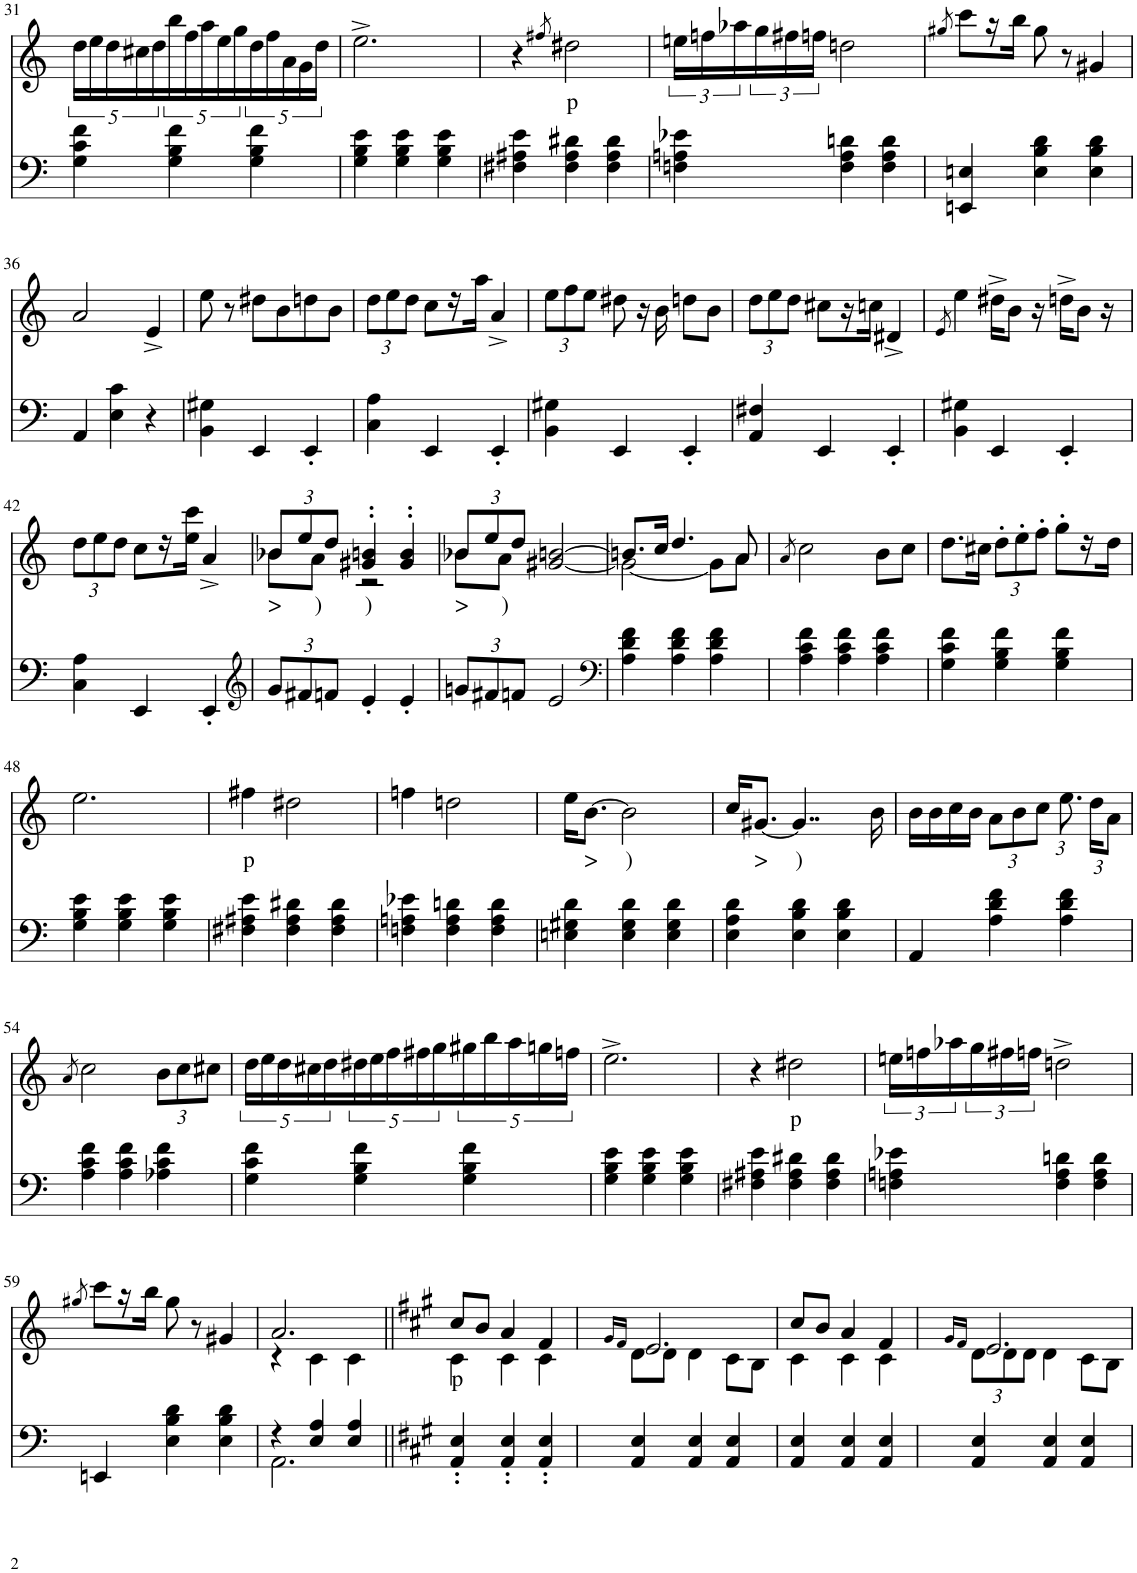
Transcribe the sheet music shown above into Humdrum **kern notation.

**kern	**kern	**text
*part2	*part1	*part1
*staff2	*staff1	*staff1
*I"Piano	*I"Piano	*
*I'Pno	*I'Pno	*
!!LO:PB:g=z
*clefF4	*clefG2	*
*k[]	*k[]	*
*M3/4	*M3/4	*
=31	=31	=31
4G\ 4c\ 4f\	20dd\LL	.
.	20ee\	.
.	20dd\	.
.	20cc#X\	.
.	20dd\	.
4G\ 4B\ 4f\	20bb\	.
.	20ff\	.
.	20aa\	.
.	20ee\	.
.	20gg\	.
4G\ 4B\ 4f\	20dd\	.
.	20ff\	.
.	20a\	.
.	20g\	.
.	20dd\JJ	.
=32	=32	=32
4G\ 4B\ 4e\	2.ee^\	.
4G\ 4B\ 4e\	.	.
4G\ 4B\ 4e\	.	.
=33	=33	=33
4F#X\ 4A#X\ 4e\	4r	.
.	8qff#X/	.
!	!	!LO:LY:b
4F#\ 4A#\ 4d#X\	2dd#X\	p
4F#\ 4A#\ 4d#\	.	.
=34	=34	=34
4Fn\ 4An\ 4e-X\	24een\LL	.
.	24ffn\	.
.	24aa-X\	.
.	24gg\	.
.	24ff#X\	.
.	24ffn\JJ	.
4F\ 4A\ 4dn\	2ddn\	.
4F\ 4A\ 4d\	.	.
=35	=35	=35
.	8qgg#X/	.
4EEn/ 4En/	8ccc\L	.
.	16r	.
.	16bb\JJ	.
4E\ 4B\ 4d\	8gg#\	.
.	8r	.
4E\ 4B\ 4d\	4g#X/	.
!!LO:LB:g=z
=36	=36	=36
4AA/	2a/	.
4E\ 4c\	.	.
4r	4e^/	.
=37	=37	=37
4BB\ 4G#X\	8ee\	.
.	8r	.
4EE/	8dd#X\L	.
.	8b\	.
4EE'/	8ddn\	.
.	8b\J	.
=38	=38	=38
*	*Xbrackettup	*
4C\ 4A\	12dd\L	.
.	12ee\	.
.	12dd\J	.
4EE/	8cc\L	.
.	16r	.
.	16aa\JJ	.
4EE'/	4a^/	.
=39	=39	=39
4BB\ 4G#X\	12ee\L	.
.	12ff\	.
.	12ee\J	.
4EE/	8dd#X\	.
.	16r	.
.	16b\	.
4EE'/	8ddn\L	.
.	8b\J	.
=40	=40	=40
4AA/ 4F#X/	12dd\L	.
.	12ee\	.
.	12dd\J	.
4EE/	8cc#X\L	.
.	16r	.
.	16ccn\JJ	.
4EE'/	4d#X^/	.
=41	=41	=41
.	8qe/	.
4BB\ 4G#X\	4ee\	.
4EE/	16dd#X^\KL	.
.	8b\J	.
.	16r	.
4EE'/	16ddn^\KL	.
.	8b\J	.
.	16r	.
!!LO:LB:g=z
=42	=42	=42
4C\ 4A\	12dd\L	.
.	12ee\	.
.	12dd\J	.
4EE/	8cc\L	.
.	16r	.
.	16ee\ 16ccc\JJ	.
4EE'/	4a^/	.
=43	=43	=43
*clefG2	*	*
*Xbrackettup	*	*
*	*^	*
!	!	!	!LO:LY:b
12g/L	12b-X/L	8b-\L	>
12f#X/	12ee/	.	.
!	!	!	!LO:LY:b
.	.	8a\J	)
12fn/J	12dd/J	.	.
!	!	!	!LO:LY:a
4e'/	4g#X/' 4bn/'	2r	)
4e'/	4g#/' 4b/'	.	.
=44	=44	=44	=44
!	!	!	!LO:LY:b
12gn/L	12b-X/L	8b-\L	>
12f#X/	12ee/	.	.
!	!	!	!LO:LY:b
.	.	8a\J	)
12fn/J	12dd/J	.	.
2e/	[2g#X/ [2bn/	2ryy	.
=45	=45	=45	=45
*clefF4	*	*	*
4A\ 4d\ 4f\	8.bn/L]	2g#\_	.
.	16cc/Jk	.	.
4A\ 4d\ 4f\	4.dd/	.	.
4A\ 4d\ 4f\	.	8g#\L]	.
.	8a/	8a\J	.
*	*v	*v	*
=46	=46	=46
.	8qa/	.
4A\ 4c\ 4f\	2cc\	.
4A\ 4c\ 4f\	.	.
4A\ 4c\ 4f\	8b\L	.
.	8cc\J	.
=47	=47	=47
4G\ 4c\ 4f\	8.dd\L	.
.	16cc#X\Jk	.
4G\ 4B\ 4f\	12dd'\L	.
.	12ee'\	.
.	12ff'\J	.
4G\ 4B\ 4f\	8gg'\L	.
.	16r	.
.	16dd\JJ	.
!!LO:LB:g=z
=48	=48	=48
4G\ 4B\ 4e\	2.ee\	.
4G\ 4B\ 4e\	.	.
4G\ 4B\ 4e\	.	.
=49	=49	=49
!	!	!LO:LY:b
4F#X\ 4A#X\ 4e\	4ff#X\	p
4F#\ 4A#\ 4d#X\	2dd#X\	.
4F#\ 4A#\ 4d#\	.	.
=50	=50	=50
4Fn\ 4An\ 4e-X\	4ffn\	.
4F\ 4A\ 4dn\	2ddn\	.
4F\ 4A\ 4d\	.	.
=51	=51	=51
4En\ 4G#X\ 4d\	16ee\KL	.
!	!	!LO:LY:b
.	[8.b\J	>
!	!	!LO:LY:b
4E\ 4G#\ 4d\	2b\]	)
4E\ 4G#\ 4d\	.	.
=52	=52	=52
4E\ 4A\ 4d\	16cc/KL	.
!	!	!LO:LY:b
.	[8.g#X/J	>
!	!	!LO:LY:b
4E\ 4B\ 4d\	4..g#/]	)
4E\ 4B\ 4d\	.	.
.	16b\	.
=53	=53	=53
4AA/	16b\LL	.
.	16b\	.
.	16cc\	.
.	16b\JJ	.
4A\ 4d\ 4f\	12a\L	.
.	12b\	.
.	12cc\J	.
4A\ 4d\ 4f\	12.ee\	.
.	24dd\KL	.
.	12a\J	.
!!LO:LB:g=z
=54	=54	=54
.	8qa/	.
4A\ 4c\ 4f\	2cc\	.
4A\ 4c\ 4f\	.	.
4A-X\ 4c\ 4f\	12b\L	.
.	12cc\	.
.	12cc#X\J	.
=55	=55	=55
*	*brackettup	*
4G\ 4c\ 4f\	20dd\LL	.
.	20ee\	.
.	20dd\	.
.	20cc#X\	.
.	20dd\	.
4G\ 4B\ 4f\	20dd#X\	.
.	20ee\	.
.	20ff\	.
.	20ff#X\	.
.	20gg\	.
4G\ 4B\ 4f\	20gg#X\	.
.	20bb\	.
.	20aa\	.
.	20ggn\	.
.	20ffn\JJ	.
=56	=56	=56
4G\ 4B\ 4e\	2.ee^\	.
4G\ 4B\ 4e\	.	.
4G\ 4B\ 4e\	.	.
=57	=57	=57
4F#X\ 4A#X\ 4e\	4r	.
!	!	!LO:LY:b
4F#\ 4A#\ 4d#X\	2dd#X\	p
4F#\ 4A#\ 4d#\	.	.
=58	=58	=58
4Fn\ 4An\ 4e-X\	24een\LL	.
.	24ffn\	.
.	24aa-X\	.
.	24gg\	.
.	24ff#X\	.
.	24ffn\JJ	.
4F\ 4A\ 4dn\	2ddn^\	.
4F\ 4A\ 4d\	.	.
!!LO:LB:g=z
=59	=59	=59
.	8qgg#X/	.
4EEn/	8ccc\L	.
.	16r	.
.	16bb\JJ	.
4E\ 4B\ 4d\	8gg#\	.
.	8r	.
4E\ 4B\ 4d\	4g#X/	.
=60	=60	=60
*^	*^	*
4r	2.AA\	2.a/	4r	.
4E/ 4A/	.	.	4c\	.
4E/ 4A/	.	.	4c\	.
*v	*v	*	*	*
=61||	=61||	=61||	=61||
*k[f#c#g#]	*k[f#c#g#]	*	*
!	!	!	!LO:LY:b
4AA/' 4E/'	8cc#/L	4c#\	p
.	8b/J	.	.
4AA/' 4E/'	4a/	4c#\	.
4AA/' 4E/'	4f#/	4c#\	.
=62	=62	=62	=62
.	16qg#/LL	.	.
.	16qf#/JJ	.	.
4AA/ 4E/	2.e/	8d\L	.
.	.	8d\J	.
4AA/ 4E/	.	4d\	.
4AA/ 4E/	.	8c#\L	.
.	.	8B\J	.
=63	=63	=63	=63
4AA/ 4E/	8cc#/L	4c#\	.
.	8b/J	.	.
4AA/ 4E/	4a/	4c#\	.
4AA/ 4E/	4f#/	4c#\	.
=64	=64	=64	=64
.	16qg#/LL	.	.
.	16qf#/JJ	.	.
*	*	*Xbrackettup	*
4AA/ 4E/	2.e/	12d\L	.
.	.	12d\	.
.	.	12d\J	.
4AA/ 4E/	.	4d\	.
4AA/ 4E/	.	8c#\L	.
.	.	8B\J	.
*	*v	*v	*
=	=	=
*-	*-	*-
